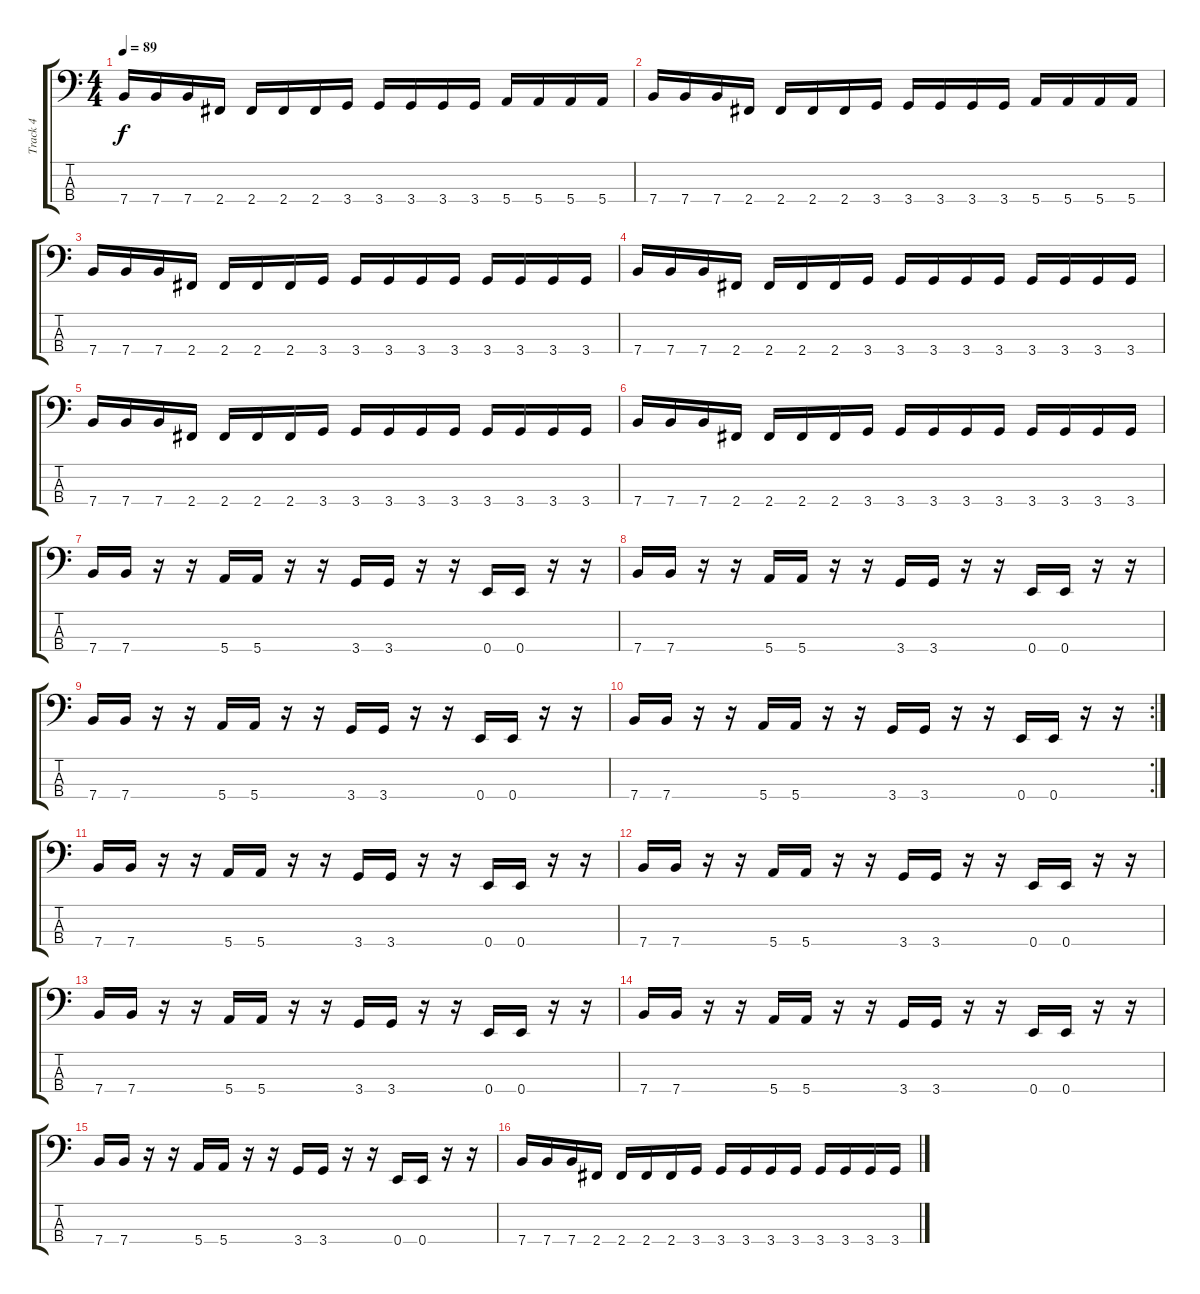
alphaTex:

\track ("Track 4" "Track 4") {instrument electricbasspick}
\staff {score tabs}
\tuning (G2 D2 A1 E1) {hide}
\ts (4 4)
\tempo 89
\clef f4
\ks c
7.4.16{dy f} 7.4.16 7.4.16 2.4.16 2.4.16 2.4.16 2.4.16 3.4.16 3.4.16 3.4.16 3.4.16 3.4.16 5.4.16 5.4.16 5.4.16 5.4.16 |
7.4.16 7.4.16 7.4.16 2.4.16 2.4.16 2.4.16 2.4.16 3.4.16 3.4.16 3.4.16 3.4.16 3.4.16 5.4.16 5.4.16 5.4.16 5.4.16 |
7.4.16 7.4.16 7.4.16 2.4.16 2.4.16 2.4.16 2.4.16 3.4.16 3.4.16 3.4.16 3.4.16 3.4.16 3.4.16 3.4.16 3.4.16 3.4.16 |
7.4.16 7.4.16 7.4.16 2.4.16 2.4.16 2.4.16 2.4.16 3.4.16 3.4.16 3.4.16 3.4.16 3.4.16 3.4.16 3.4.16 3.4.16 3.4.16 |
7.4.16 7.4.16 7.4.16 2.4.16 2.4.16 2.4.16 2.4.16 3.4.16 3.4.16 3.4.16 3.4.16 3.4.16 3.4.16 3.4.16 3.4.16 3.4.16 |
7.4.16 7.4.16 7.4.16 2.4.16 2.4.16 2.4.16 2.4.16 3.4.16 3.4.16 3.4.16 3.4.16 3.4.16 3.4.16 3.4.16 3.4.16 3.4.16 |
7.4.16 7.4.16 r.16 r.16 5.4.16 5.4.16 r.16 r.16 3.4.16 3.4.16 r.16 r.16 0.4.16 0.4.16 r.16 r.16 |
7.4.16 7.4.16 r.16 r.16 5.4.16 5.4.16 r.16 r.16 3.4.16 3.4.16 r.16 r.16 0.4.16 0.4.16 r.16 r.16 |
7.4.16 7.4.16 r.16 r.16 5.4.16 5.4.16 r.16 r.16 3.4.16 3.4.16 r.16 r.16 0.4.16 0.4.16 r.16 r.16 |
\rc 2
7.4.16 7.4.16 r.16 r.16 5.4.16 5.4.16 r.16 r.16 3.4.16 3.4.16 r.16 r.16 0.4.16 0.4.16 r.16 r.16 |
7.4.16 7.4.16 r.16 r.16 5.4.16 5.4.16 r.16 r.16 3.4.16 3.4.16 r.16 r.16 0.4.16 0.4.16 r.16 r.16 |
7.4.16 7.4.16 r.16 r.16 5.4.16 5.4.16 r.16 r.16 3.4.16 3.4.16 r.16 r.16 0.4.16 0.4.16 r.16 r.16 |
7.4.16 7.4.16 r.16 r.16 5.4.16 5.4.16 r.16 r.16 3.4.16 3.4.16 r.16 r.16 0.4.16 0.4.16 r.16 r.16 |
7.4.16 7.4.16 r.16 r.16 5.4.16 5.4.16 r.16 r.16 3.4.16 3.4.16 r.16 r.16 0.4.16 0.4.16 r.16 r.16 |
7.4.16 7.4.16 r.16 r.16 5.4.16 5.4.16 r.16 r.16 3.4.16 3.4.16 r.16 r.16 0.4.16 0.4.16 r.16 r.16 |
7.4.16 7.4.16 7.4.16 2.4.16 2.4.16 2.4.16 2.4.16 3.4.16 3.4.16 3.4.16 3.4.16 3.4.16 3.4.16 3.4.16 3.4.16 3.4.16
